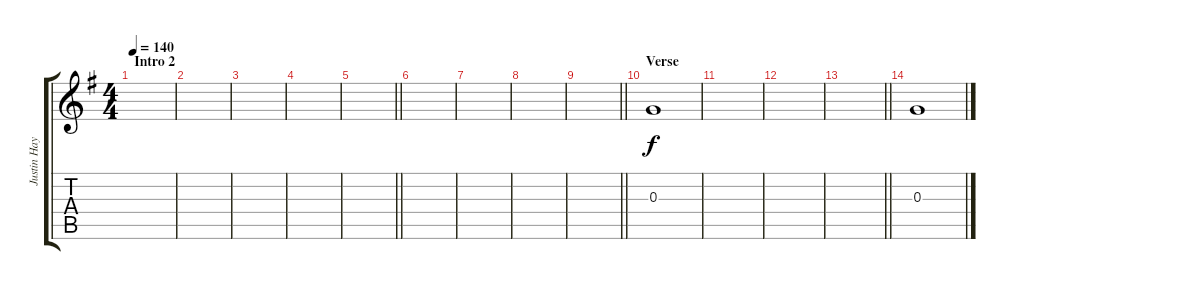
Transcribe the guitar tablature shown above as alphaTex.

\track ("Justin Hayward" "Justin Hay") {instrument overdrivenguitar}
\staff {score tabs}
\tuning (E4 B3 G3 D3 A2 E2) {hide}
\ts (4 4)
\section ("" "Intro 2")
\tempo 140
\clef g2
\ks g
|
|
|
|
\barLineRight lightlight
|
\section ("" "")
|
|
|
\barLineRight lightlight
|
\section ("" "Verse")
0.3.1{volume 4} |
|
|
\barLineRight lightlight
|
\section ("" "")
0.3.1{volume 4}
